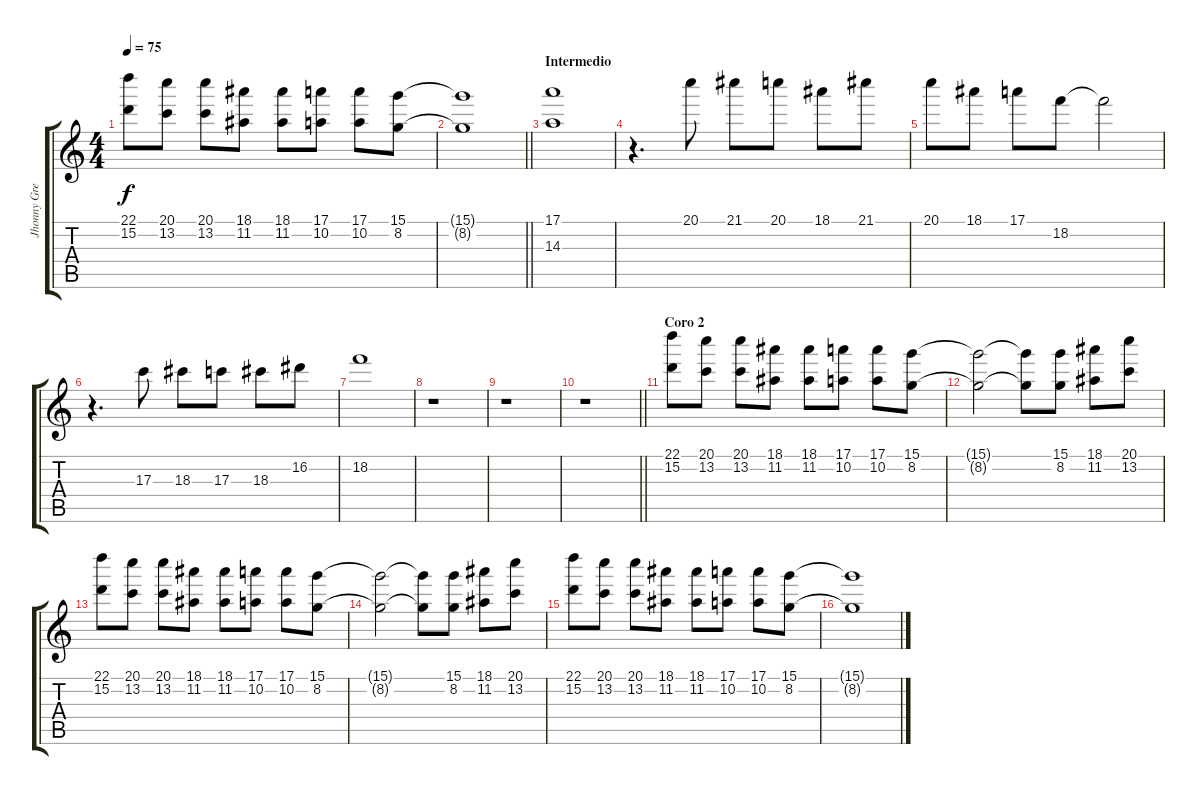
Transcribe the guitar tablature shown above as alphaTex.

\track ("Jhonny Greenwood" "Jhonny Gre") {instrument vibraphone}
\staff {score tabs}
\tuning (E5 B4 G4 D4 A3 E3) {hide}
\ts (4 4)
\tempo 75
\clef g2
\ks c
(22.1 15.2).8{dy f} (20.1 13.2).8 (20.1 13.2).8 (18.1 11.2).8 (18.1 11.2).8 (17.1 10.2).8 (17.1 10.2).8 (15.1 8.2).8 |
\barLineRight lightlight
(15.1{t} 8.2{t}).1 |
\section ("" "Intermedio")
(17.1 14.3).1 |
r.4{d} 20.1.8 21.1.8 20.1.8 18.1.8 21.1.8 |
20.1.8 18.1.8 17.1.8 18.2.8 18.2{t}.2 |
r.4{d} 17.3.8 18.3.8 17.3.8 18.3.8 16.2.8 |
18.2.1 |
r.1 |
r.1 |
\barLineRight lightlight
r.1 |
\section ("" "Coro 2")
(22.1 15.2).8 (20.1 13.2).8 (20.1 13.2).8 (18.1 11.2).8 (18.1 11.2).8 (17.1 10.2).8 (17.1 10.2).8 (15.1 8.2).8 |
(15.1{t} 8.2{t}).2 (15.1{t} 8.2{t}).8 (15.1 8.2).8 (18.1 11.2).8 (20.1 13.2).8 |
(22.1 15.2).8 (20.1 13.2).8 (20.1 13.2).8 (18.1 11.2).8 (18.1 11.2).8 (17.1 10.2).8 (17.1 10.2).8 (15.1 8.2).8 |
(15.1{t} 8.2{t}).2 (15.1{t} 8.2{t}).8 (15.1 8.2).8 (18.1 11.2).8 (20.1 13.2).8 |
(22.1 15.2).8 (20.1 13.2).8 (20.1 13.2).8 (18.1 11.2).8 (18.1 11.2).8 (17.1 10.2).8 (17.1 10.2).8 (15.1 8.2).8 |
(15.1{t} 8.2{t}).1
